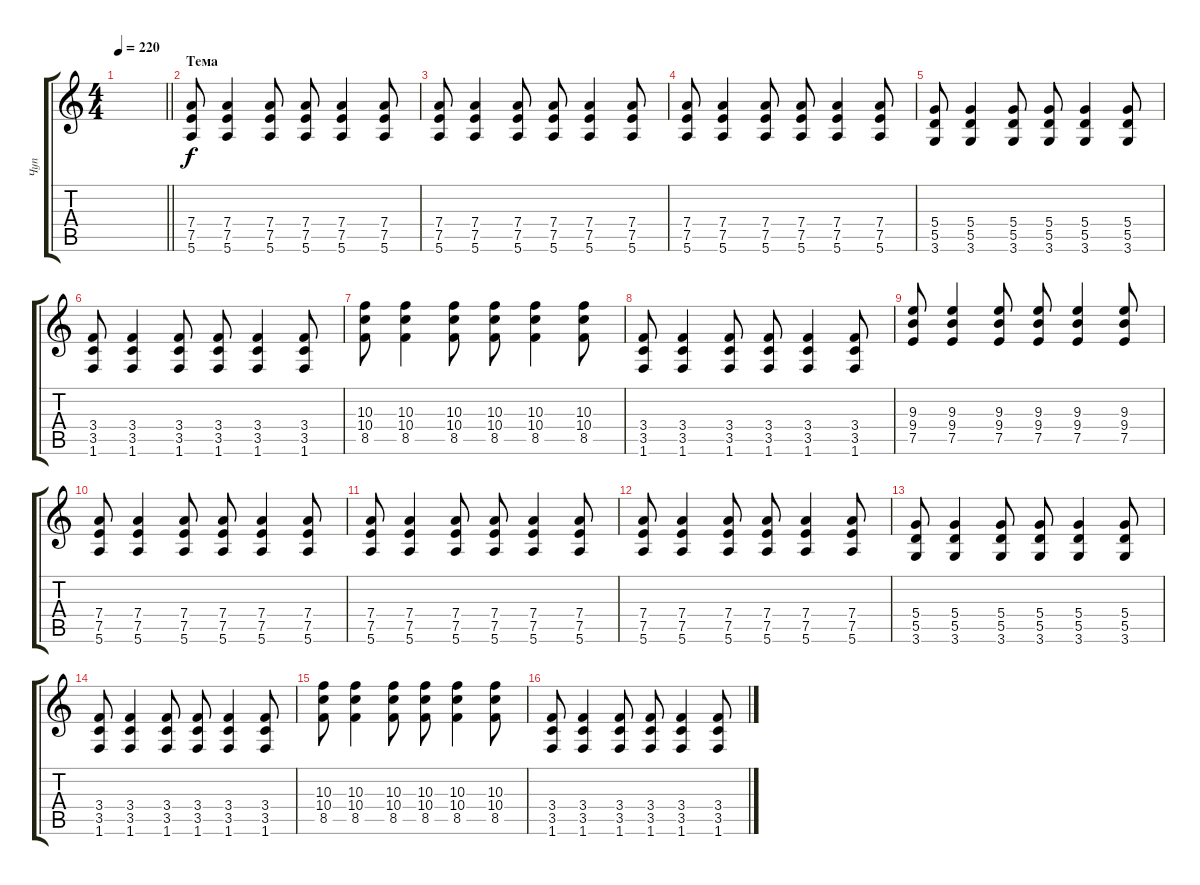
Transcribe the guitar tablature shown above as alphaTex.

\track ("Чуп" "Чуп") {instrument overdrivenguitar}
\staff {score tabs}
\tuning (E4 B3 G3 D3 A2 E2) {hide}
\ts (4 4)
\tempo 220
\clef g2
\barLineRight lightlight
\ks c
|
\section ("" "Тема")
(7.4 7.5 5.6).8 (7.4 7.5 5.6).4 (7.4 7.5 5.6).8 (7.4 7.5 5.6).8 (7.4 7.5 5.6).4 (7.4 7.5 5.6).8 |
(7.4 7.5 5.6).8 (7.4 7.5 5.6).4 (7.4 7.5 5.6).8 (7.4 7.5 5.6).8 (7.4 7.5 5.6).4 (7.4 7.5 5.6).8 |
(7.4 7.5 5.6).8 (7.4 7.5 5.6).4 (7.4 7.5 5.6).8 (7.4 7.5 5.6).8 (7.4 7.5 5.6).4 (7.4 7.5 5.6).8 |
(5.4 5.5 3.6).8 (5.4 5.5 3.6).4 (5.4 5.5 3.6).8 (5.4 5.5 3.6).8 (5.4 5.5 3.6).4 (5.4 5.5 3.6).8 |
(3.4 3.5 1.6).8 (3.4 3.5 1.6).4 (3.4 3.5 1.6).8 (3.4 3.5 1.6).8 (3.4 3.5 1.6).4 (3.4 3.5 1.6).8 |
(10.3 10.4 8.5).8 (10.3 10.4 8.5).4 (10.3 10.4 8.5).8 (10.3 10.4 8.5).8 (10.3 10.4 8.5).4 (10.3 10.4 8.5).8 |
(3.4 3.5 1.6).8 (3.4 3.5 1.6).4 (3.4 3.5 1.6).8 (3.4 3.5 1.6).8 (3.4 3.5 1.6).4 (3.4 3.5 1.6).8 |
(9.3 9.4 7.5).8 (9.3 9.4 7.5).4 (9.3 9.4 7.5).8 (9.3 9.4 7.5).8 (9.3 9.4 7.5).4 (9.3 9.4 7.5).8 |
(7.4 7.5 5.6).8 (7.4 7.5 5.6).4 (7.4 7.5 5.6).8 (7.4 7.5 5.6).8 (7.4 7.5 5.6).4 (7.4 7.5 5.6).8 |
(7.4 7.5 5.6).8 (7.4 7.5 5.6).4 (7.4 7.5 5.6).8 (7.4 7.5 5.6).8 (7.4 7.5 5.6).4 (7.4 7.5 5.6).8 |
(7.4 7.5 5.6).8 (7.4 7.5 5.6).4 (7.4 7.5 5.6).8 (7.4 7.5 5.6).8 (7.4 7.5 5.6).4 (7.4 7.5 5.6).8 |
(5.4 5.5 3.6).8 (5.4 5.5 3.6).4 (5.4 5.5 3.6).8 (5.4 5.5 3.6).8 (5.4 5.5 3.6).4 (5.4 5.5 3.6).8 |
(3.4 3.5 1.6).8 (3.4 3.5 1.6).4 (3.4 3.5 1.6).8 (3.4 3.5 1.6).8 (3.4 3.5 1.6).4 (3.4 3.5 1.6).8 |
(10.3 10.4 8.5).8 (10.3 10.4 8.5).4 (10.3 10.4 8.5).8 (10.3 10.4 8.5).8 (10.3 10.4 8.5).4 (10.3 10.4 8.5).8 |
(3.4 3.5 1.6).8 (3.4 3.5 1.6).4 (3.4 3.5 1.6).8 (3.4 3.5 1.6).8 (3.4 3.5 1.6).4 (3.4 3.5 1.6).8
